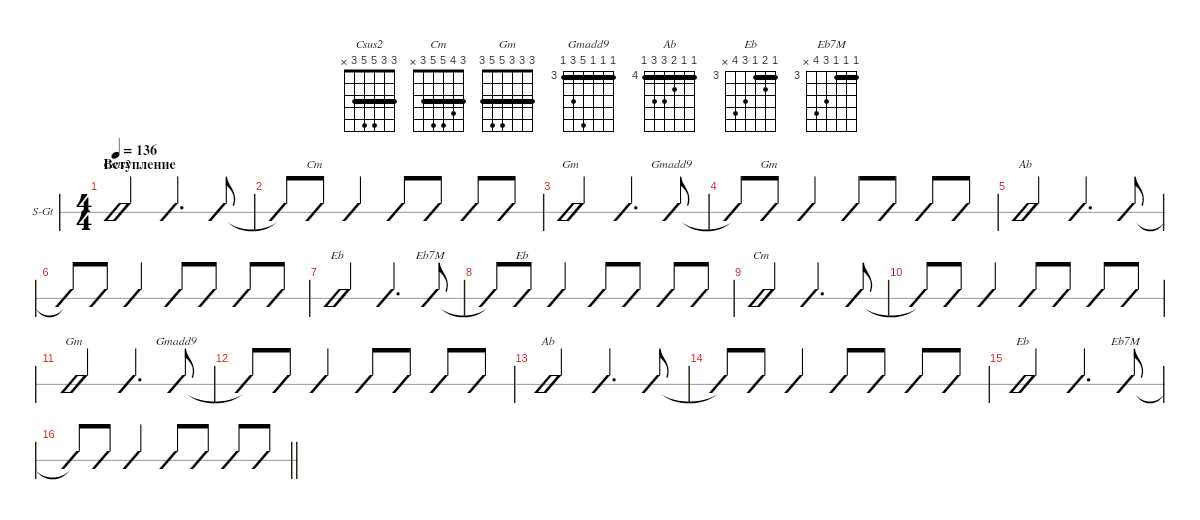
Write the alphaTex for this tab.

\defaultSystemsLayout 4
\hideDynamics
\bracketExtendMode groupsimilarinstruments
\multiTrackTrackNamePolicy allsystems
\firstSystemTrackNameOrientation horizontal
\otherSystemsTrackNameOrientation horizontal
\track ("Steel Guitar" "S-Gt") {instrument acousticguitarsteel}
\staff {slash}
\tuning (E4 B3 G3 D3 A2 E2)
\chord ("Csus2" 3 3 5 5 3 x) {barre (3 3)}
\chord ("Cm" 3 4 5 5 3 x) {barre 3}
\chord ("Gm" x x 3 5 5 3) {barre 3}
\chord ("Gmadd9" 3 3 3 7 5 3) {firstfret 3 barre (3 3 3)}
\chord ("Gm" 3 3 3 5 5 3) {barre (3 3 3)}
\chord ("Ab" 4 4 5 6 6 4) {firstfret 4 barre (4 4)}
\chord ("Eb" 3 4 3 5 6 x) {firstfret 3 barre 3}
\chord ("Eb7M" 3 3 3 5 6 x) {firstfret 3 barre (3 3)}
\ts (4 4)
\section ("" "Вступление")
\scale
0.237209
\tempo 136
\accidentals auto
\clef g2
\ottava regular
\simile none
\ks cminor
(5.3{lr} 5.4{lr} 3.5{lr}).2{bd 30 ch "Csus2" dy f instrument acousticguitarsteel} (3.1{lr} 3.2{lr} 5.3{lr} 5.4{lr} 3.5{lr}).4{d bd 30} (3.1{lr} 3.2{lr} 5.3{lr} 5.4{lr} 3.5{lr}).8{bu 30} |
\scale
0.2 (3.1{lr t} 3.2{lr t} 5.3{lr t} 5.4{lr t} 3.5{lr t}).8 (3.1{lr} 4.2{lr} 5.3{lr} 5.4{lr} 3.5{lr}).8{bu 30 ch "Cm"} (3.1{lr} 4.2{lr} 5.3{lr} 5.4{lr} 3.5{lr}).4{bd 30} (3.1{lr} 4.2{lr} 5.3{lr} 5.4{lr} 3.5{lr}).8{bd 30} (3.1{lr} 4.2{lr} 5.3{lr} 5.4{lr} 3.5{lr}).8{bu 30} (3.1{lr} 4.2{lr} 5.3{lr} 5.4{lr} 3.5{lr}).8{bd 30} (3.1{lr} 4.2{lr} 5.3{lr} 5.4{lr} 3.5{lr}).8{bu 30} |
\scale
0.2 (3.6{lr} 5.5{lr} 5.4{lr} 3.3{lr} 3.2{lr} 3.1{lr}).2{bd 30 ch "Gm"} (3.6{lr} 5.5{lr} 5.4{lr} 3.3{lr} 3.1{lr} 3.2{lr}).4{d bd 30} (3.6{lr} 5.5{lr} 7.4{lr} 3.3{lr} 3.2{lr} 3.1{lr}).8{bu 30 ch "Gmadd9"} |
\scale
0.243955 (3.6{lr t} 5.5{lr t} 7.4{lr t} 3.3{lr t} 3.2{lr t} 3.1{lr t}).8 (3.6{lr} 5.5{lr} 5.4{lr} 3.3{lr} 3.2{lr} 3.1{lr}).8{bu 30 ch "Gm"} (3.6{lr} 5.5{lr} 5.4{lr} 3.3{lr} 3.1{lr} 3.2{lr}).4{bd 30} (3.6{lr} 5.5{lr} 5.4{lr} 3.3{lr} 3.1{lr} 3.2{lr}).8{bd 30} (3.6{lr} 5.5{lr} 5.4{lr} 3.3{lr} 3.1{lr} 3.2{lr}).8{bu 30} (3.6{x} 5.5{x} 5.4{x} 3.3{x} 3.1{x} 3.2{x}).8{bd 30} (3.6{x} 5.5{x} 5.4{x} 3.3{x} 3.1{x} 3.2{x}).8{bu 30} |
\scale
0.120638 (4.6{lr} 6.5{lr} 6.4{lr} 5.3{lr} 4.2{lr} 4.1{lr}).2{bd 30 ch "Ab"} (4.6{lr} 6.5{lr} 6.4{lr} 5.3{lr} 4.2{lr} 4.1{lr}).4{d bd 30} (4.6{lr} 6.5{lr} 6.4{lr} 5.3{lr} 4.2{lr} 4.1{lr}).8{bu 30} |
(4.6{lr t} 6.5{lr t} 6.4{lr t} 5.3{lr t} 4.2{lr t} 4.1{lr t}).8 (4.6{lr} 6.5{lr} 6.4{lr} 5.3{lr} 4.2{lr} 4.1{lr}).8{bu 30} (4.6{lr} 6.5{lr} 6.4{lr} 5.3{lr} 4.2{lr} 4.1{lr}).4{bd 30} (4.6{lr} 6.5{lr} 6.4{lr} 5.3{lr} 4.2{lr} 4.1{lr}).8{bd 30} (4.6{lr} 6.5{lr} 6.4{lr} 5.3{lr} 4.2{lr} 4.1{lr}).8{bu 30} (4.6{x} 6.5{x} 6.4{x} 5.3{x} 4.2{x} 4.1{x}).8{bd 30} (4.6{x} 6.5{x} 6.4{x} 5.3{x} 4.2{x} 4.1{x}).8{bu 30} |
(6.5{lr} 5.4{lr} 3.3{lr} 4.2{lr} 3.1{lr}).2{bd 30 ch "Eb"} (6.5{lr} 5.4{lr} 3.3{lr} 4.2{lr} 3.1{lr}).4{d bd 30} (6.5{lr} 5.4{lr} 3.3{lr} 3.2{lr} 3.1{lr}).8{bu 30 ch "Eb7M"} |
(6.5{lr t} 5.4{lr t} 3.3{lr t} 3.2{lr t} 3.1{lr t}).8 (6.5{lr} 5.4{lr} 3.3{lr} 4.2{lr} 3.1{lr}).8{bu 30 ch "Eb"} (6.5{lr} 5.4{lr} 3.3{lr} 4.2{lr} 3.1{lr}).4{bd 30} (6.5{lr} 5.4{lr} 3.3{lr} 4.2{lr} 3.1{lr}).8{bd 30} (6.5{lr} 5.4{lr} 3.3{lr} 4.2{lr} 3.1{lr}).8{bu 30} (6.5{x} 5.4{x} 3.3{x} 4.2{x} 3.1{x}).8{bd 30} (6.5{x} 5.4{x} 3.3{x} 4.2{x} 3.1{x}).8{bu 30} |
(5.3{lr} 5.4{lr} 3.5{lr} 4.2{lr} 3.1{lr}).2{bd 30 ch "Cm"} (3.1{lr} 4.2{lr} 5.3{lr} 5.4{lr} 3.5{lr}).4{d bd 30} (3.1{lr} 3.2{lr} 5.3{lr} 5.4{lr} 3.5{lr}).8{bu 30} |
(3.1{lr t} 3.2{lr t} 5.3{lr t} 5.4{lr t} 3.5{lr t}).8 (3.1{lr} 4.2{lr} 5.3{lr} 5.4{lr} 3.5{lr}).8{bu 30} (3.1{lr} 4.2{lr} 5.3{lr} 5.4{lr} 3.5{lr}).4{bd 30} (3.1{lr} 4.2{lr} 5.3{lr} 5.4{lr} 3.5{lr}).8{bd 30} (3.1{lr} 4.2{lr} 5.3{lr} 5.4{lr} 3.5{lr}).8{bu 30} (3.1{lr} 4.2{lr} 5.3{lr} 5.4{lr} 3.5{lr}).8{bd 30} (3.1{lr} 4.2{lr} 5.3{lr} 5.4{lr} 3.5{lr}).8{bu 30} |
(3.6{lr} 5.5{lr} 5.4{lr} 3.3{lr} 3.2{lr} 3.1{lr}).2{bd 30 ch "Gm"} (3.6{lr} 5.5{lr} 5.4{lr} 3.3{lr} 3.1{lr} 3.2{lr}).4{d bd 30} (3.6{lr} 5.5{lr} 7.4{lr} 3.3{lr} 3.2{lr} 3.1{lr}).8{bu 30 ch "Gmadd9"} |
\scale
0.213439 (3.6{lr t} 5.5{lr t} 7.4{lr t} 3.3{lr t} 3.2{lr t} 3.1{lr t}).8 (3.6{lr} 5.5{lr} 5.4{lr} 3.3{lr} 3.2{lr} 3.1{lr}).8{bu 30} (3.6{lr} 5.5{lr} 5.4{lr} 3.3{lr} 3.1{lr} 3.2{lr}).4{bd 30} (3.6{lr} 5.5{lr} 5.4{lr} 3.3{lr} 3.1{lr} 3.2{lr}).8{bd 30} (3.6{lr} 5.5{lr} 5.4{lr} 3.3{lr} 3.1{lr} 3.2{lr}).8{bu 30} (3.6{x} 5.5{x} 5.4{x} 3.3{x} 3.1{x} 3.2{x}).8{bd 30} (3.6{x} 5.5{x} 5.4{x} 3.3{x} 3.1{x} 3.2{x}).8{bu 30} |
\scale
0.13834 (4.6{lr} 6.5{lr} 6.4{lr} 5.3{lr} 4.2{lr} 4.1{lr}).2{bd 30 ch "Ab"} (4.6{lr} 6.5{lr} 6.4{lr} 5.3{lr} 4.2{lr} 4.1{lr}).4{d bd 30} (4.6{lr} 6.5{lr} 6.4{lr} 5.3{lr} 4.2{lr} 4.1{lr}).8{bu 30} |
\scale
0.16996 (4.6{lr t} 6.5{lr t} 6.4{lr t} 5.3{lr t} 4.2{lr t} 4.1{lr t}).8 (4.6{lr} 6.5{lr} 6.4{lr} 5.3{lr} 4.2{lr} 4.1{lr}).8{bu 30} (4.6{lr} 6.5{lr} 6.4{lr} 5.3{lr} 4.2{lr} 4.1{lr}).4{bd 30} (4.6{lr} 6.5{lr} 6.4{lr} 5.3{lr} 4.2{lr} 4.1{lr}).8{bd 30} (4.6{lr} 6.5{lr} 6.4{lr} 5.3{lr} 4.2{lr} 4.1{lr}).8{bu 30} (4.6{x} 6.5{x} 6.4{x} 5.3{x} 4.2{x} 4.1{x}).8{bd 30} (4.6{x} 6.5{x} 6.4{x} 5.3{x} 4.2{x} 4.1{x}).8{bu 30} |
\scale
0.111242 (6.5{lr} 5.4{lr} 3.3{lr} 4.2{lr} 3.1{lr}).2{bd 30 ch "Eb"} (6.5{lr} 5.4{lr} 3.3{lr} 4.2{lr} 3.1{lr}).4{d bd 30} (6.5{lr} 5.4{lr} 3.3{lr} 3.2{lr} 3.1{lr}).8{bu 30 ch "Eb7M"} |
\scale
0.141396
\barLineRight lightlight
(6.5{lr t} 5.4{lr t} 3.3{lr t} 3.2{lr t} 3.1{lr t}).8 (6.5{lr} 5.4{lr} 3.3{lr} 4.2{lr} 3.1{lr}).8{bu 30} (6.5{lr} 5.4{lr} 3.3{lr} 4.2{lr} 3.1{lr}).4{bd 30} (6.5{lr} 5.4{lr} 3.3{lr} 3.2{lr} 3.1{lr}).8{bd 30} (6.5{lr} 5.4{lr} 3.3{lr} 3.2{lr} 3.1{lr}).8{bu 30} (6.5{x} 5.4{x} 3.3{x} 4.2{x} 3.1{x}).8{bd 30} (6.5{x} 5.4{x} 3.3{x} 4.2{x} 3.1{x}).8{bu 30}
